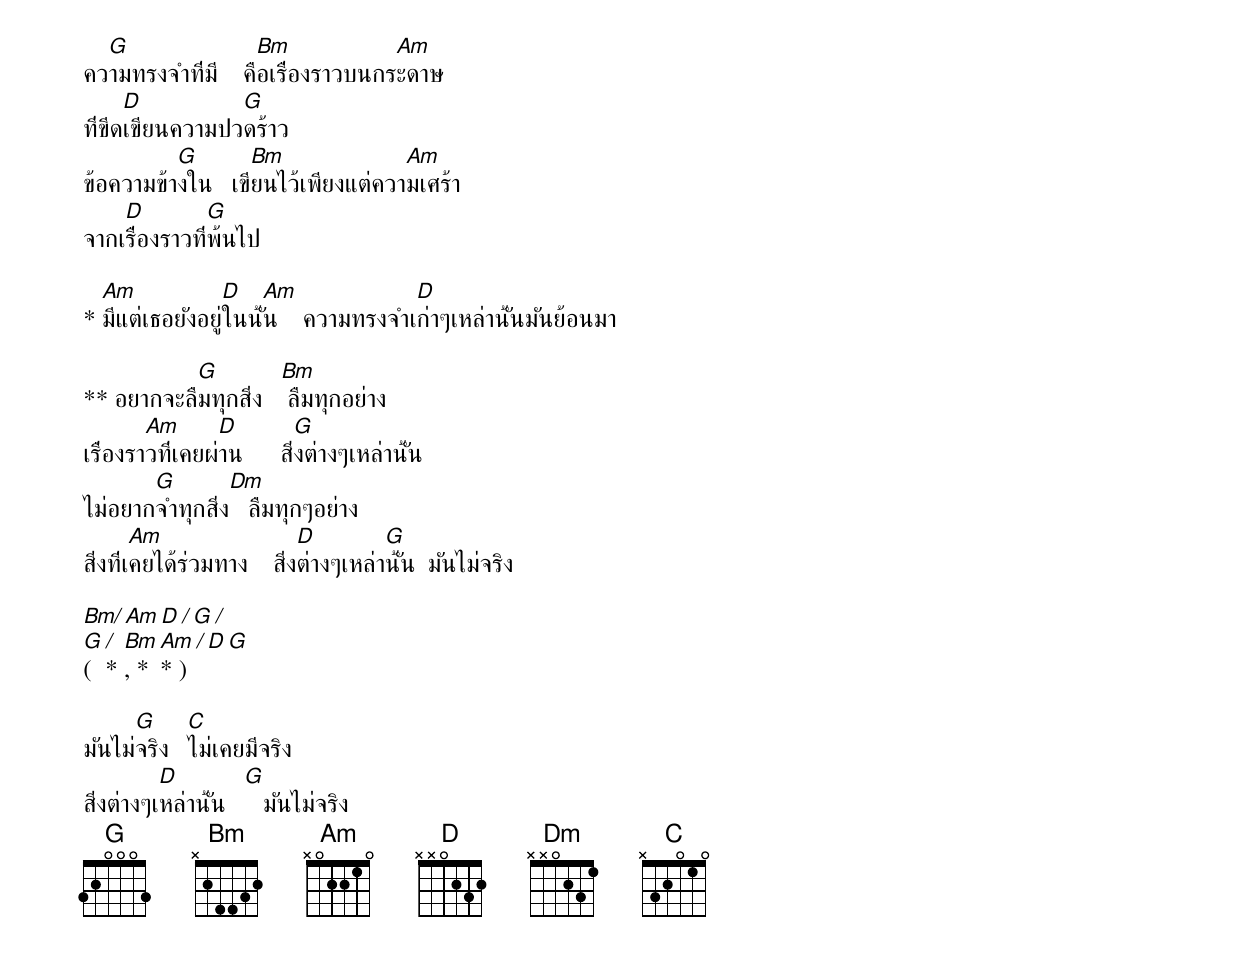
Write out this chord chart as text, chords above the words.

  G                Bm             Am
ความทรงจำที่มี    คือเรื่องราวบนกระดาษ
      D          G
ที่ขีดเขียนความปวดร้าว
          G       Bm               Am
ข้อความข้างใน   เขียนไว้เพียงแต่ความเศร้า
    D         G
จากเรื่องราวที่พ้นไป

  Am           D      Am             D
* มีแต่เธอยังอยู่ในนั้น    ความทรงจำเก่าๆเหล่านั้นมันย้อนมา

          G           Bm
** อยากจะลืมทุกสิ่ง    ลืมทุกอย่าง
        Am      D           G
เรื่องราวที่เคยผ่าน      สิ่งต่างๆเหล่านั้น
       G        Dm
ไม่อยากจำทุกสิ่ง   ลืมทุกๆอย่าง
        Am                  D         G
สิ่งที่เคยได้ร่วมทาง    สิ่งต่างๆเหล่านั้น  มันไม่จริง

Bm/ Am D / G /
G / Bm Am / D G
( * , ** )

     G       C
มันไม่จริง   ไม่เคยมีจริง
          D          G
สิ่งต่างๆเหล่านั้น      มันไม่จริง
